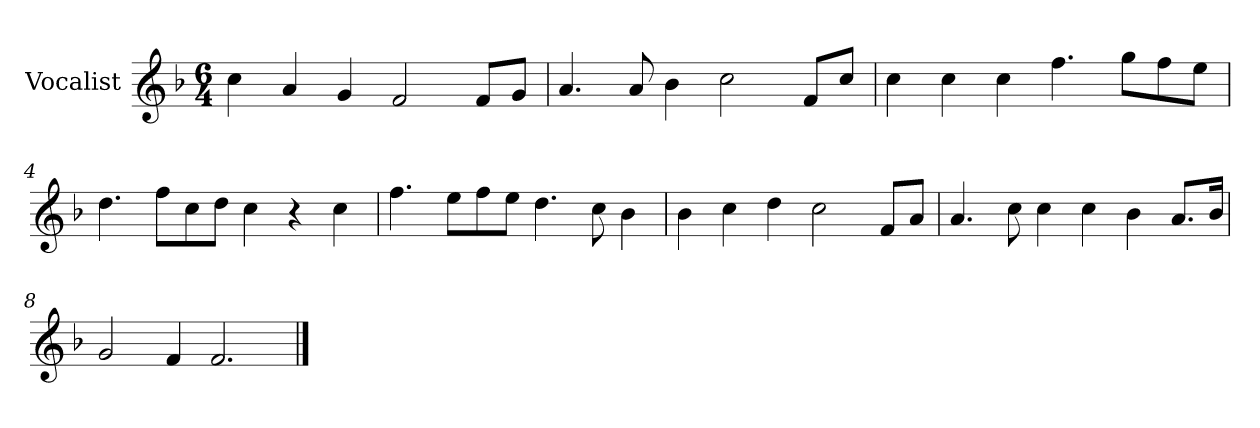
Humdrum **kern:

**kern
*part1
*staff1
*I"Vocalist
*k[b-]
*F:
*M6/4
=1
4cc
4a
4g
2f
8fL
8gJ
=2
4.a
8a
4b-
2cc
8fL
8ccJ
=3
4cc
4cc
4cc
4.ff
8ggL
8ff
8eeJ
=4
4.dd
8ffL
8cc
8ddJ
4cc
4r
4cc
=5
4.ff
8eeL
8ff
8eeJ
4.dd
8cc
4b-
=6
4b-
4cc
4dd
2cc
8fL
8aJ
=7
4.a
8cc
4cc
4cc
4b-
8.aL
16b-Jk
=8
2g
4f
2.f
==
*-
